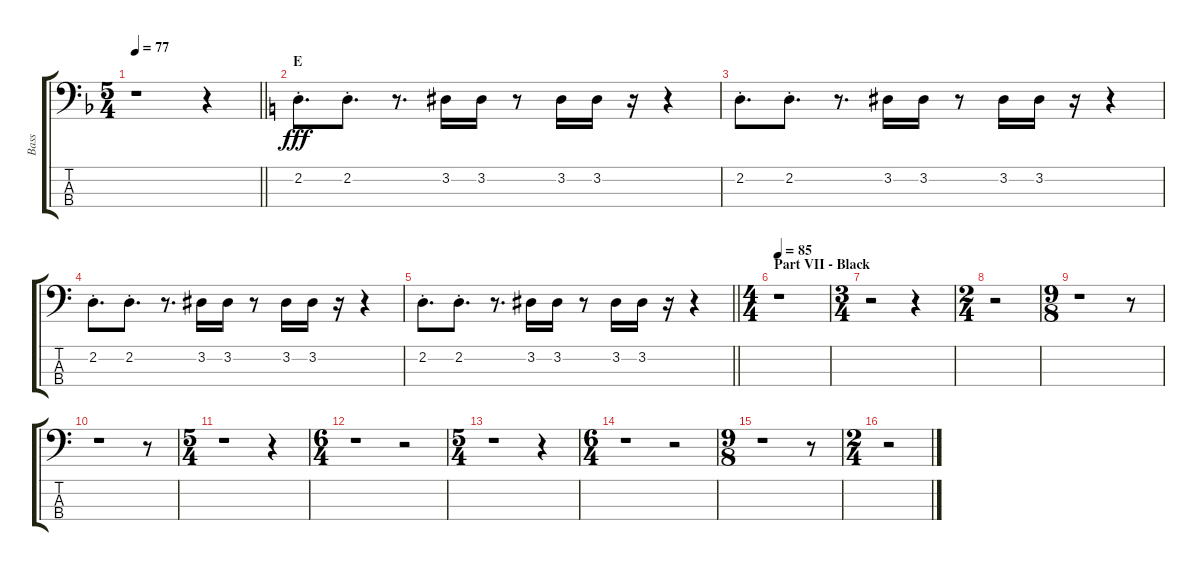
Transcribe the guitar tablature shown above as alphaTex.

\track ("Bass" "Bass") {instrument electricbassfinger}
\staff {score tabs}
\tuning (F2 C2 G1 D1) {hide}
\ts (5 4)
\tempo 77
\clef f4
\barLineRight lightlight
\ks dminor
r.1{dy fff} r.4 |
\section ("" "E")
\ks aminor
2.2{st}.8{d} 2.2{st}.8{d} r.8{d} 3.2.16 3.2.16 r.8 3.2.16 3.2.16 r.16 r.4 |
2.2{st}.8{d} 2.2{st}.8{d} r.8{d} 3.2.16 3.2.16 r.8 3.2.16 3.2.16 r.16 r.4 |
2.2{st}.8{d} 2.2{st}.8{d} r.8{d} 3.2.16 3.2.16 r.8 3.2.16 3.2.16 r.16 r.4 |
\barLineRight lightlight
2.2{st}.8{d} 2.2{st}.8{d} r.8{d} 3.2.16 3.2.16 r.8 3.2.16 3.2.16 r.16 r.4 |
\ts (4 4)
\section ("" "Part VII - Black")
\tempo 85
r.1 |
\ts (3 4)
r.2 r.4 |
\ts (2 4)
r.2 |
\ts (9 8)
r.1 r.8 |
r.1 r.8 |
\ts (5 4)
r.1 r.4 |
\ts (6 4)
r.1 r.2 |
\ts (5 4)
r.1 r.4 |
\ts (6 4)
r.1 r.2 |
\ts (9 8)
r.1 r.8 |
\ts (2 4)
r.2
